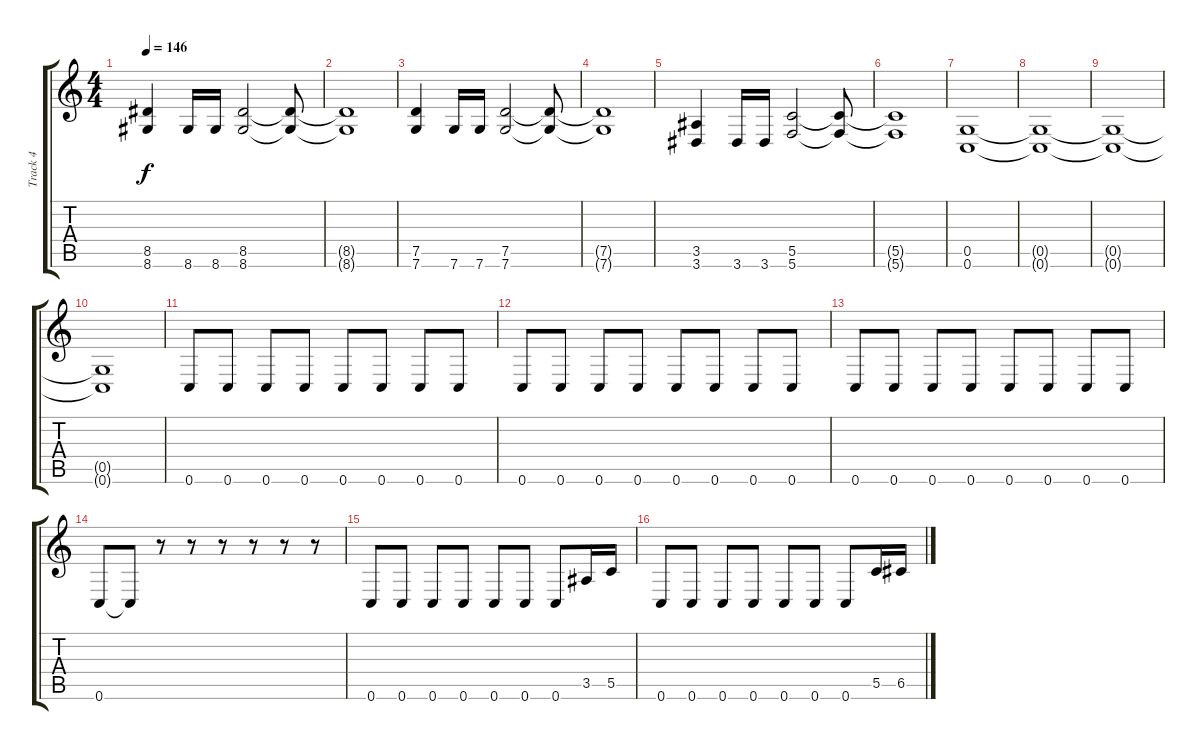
\track ("Track 4" "Track 4") {instrument distortionguitar}
\staff {score tabs}
\tuning (D4 A3 F3 C3 G2 C2) {hide}
\ts (4 4)
\tempo 146
\clef g2
\ks c
(8.5 8.6).4{dy f} 8.6.16 8.6.16 (8.5 8.6).2 (8.5{t} 8.6{t}).8 |
(8.5{t} 8.6{t}).1 |
(7.5 7.6).4 7.6.16 7.6.16 (7.5 7.6).2 (7.5{t} 7.6{t}).8 |
(7.5{t} 7.6{t}).1 |
(3.5 3.6).4 3.6.16 3.6.16 (5.5 5.6).2 (5.5{t} 5.6{t}).8 |
(5.5{t} 5.6{t}).1 |
(0.5 0.6).1 |
(0.5{t} 0.6{t}).1 |
(0.5{t} 0.6{t}).1{volume 6} |
(0.5{t} 0.6{t}).1 |
0.6.8{volume 13} 0.6.8 0.6.8 0.6.8 0.6.8 0.6.8 0.6.8 0.6.8 |
0.6.8 0.6.8 0.6.8 0.6.8 0.6.8 0.6.8 0.6.8 0.6.8 |
0.6.8 0.6.8 0.6.8 0.6.8 0.6.8 0.6.8 0.6.8 0.6.8 |
0.6.8 0.6{t}.8 r.8 r.8 r.8 r.8 r.8 r.8 |
0.6.8 0.6.8 0.6.8 0.6.8 0.6.8 0.6.8 0.6.8 3.5.16 5.5.16 |
0.6.8 0.6.8 0.6.8 0.6.8 0.6.8 0.6.8 0.6.8 5.5.16 6.5.16
